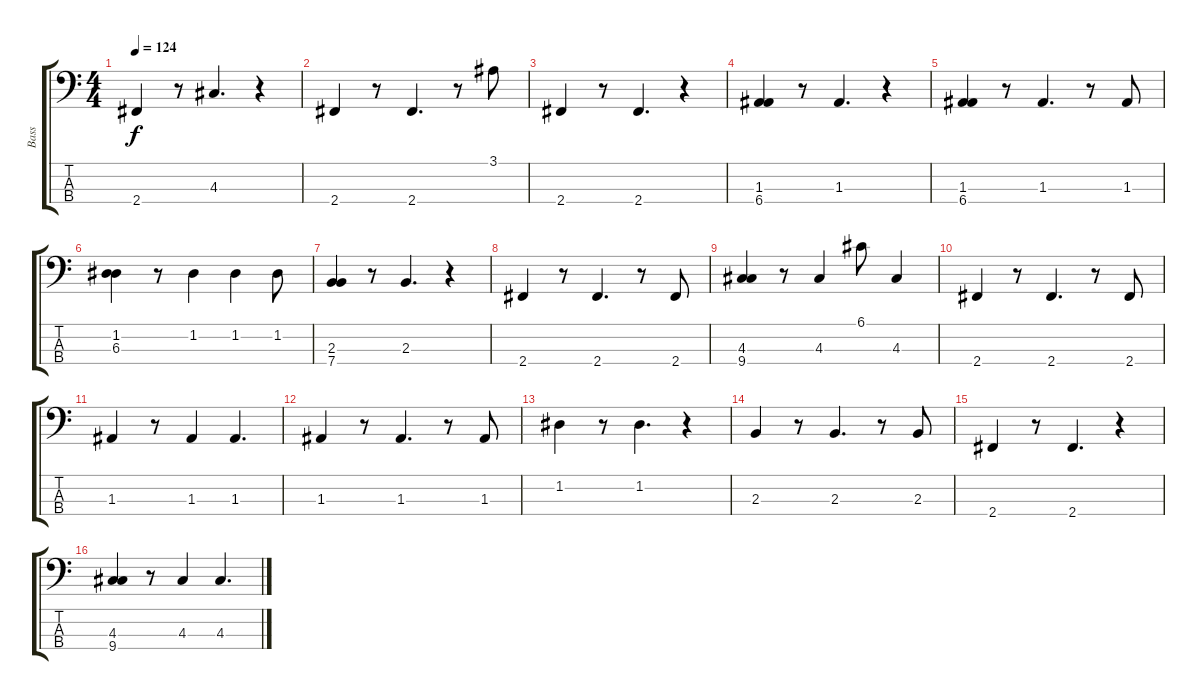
\track ("Bass" "Bass") {instrument electricbassfinger}
\staff {score tabs}
\tuning (G2 D2 A1 E1) {hide}
\ts (4 4)
\tempo 124
\clef f4
\ks c
2.4.4{dy f} r.8 4.3.4{d} r.4 |
2.4.4 r.8 2.4.4{d} r.8 3.1.8 |
2.4.4 r.8 2.4.4{d} r.4 |
(1.3 6.4).4 r.8 1.3.4{d} r.4 |
(1.3 6.4).4 r.8 1.3.4{d} r.8 1.3.8 |
(1.2 6.3).4 r.8 1.2.4 1.2.4 1.2.8 |
(2.3 7.4).4 r.8 2.3.4{d} r.4 |
2.4.4 r.8 2.4.4{d} r.8 2.4.8 |
(4.3 9.4).4 r.8 4.3.4 6.1.8 4.3.4 |
2.4.4 r.8 2.4.4{d} r.8 2.4.8 |
1.3.4 r.8 1.3.4 1.3.4{d} |
1.3.4 r.8 1.3.4{d} r.8 1.3.8 |
1.2.4 r.8 1.2.4{d} r.4 |
2.3.4 r.8 2.3.4{d} r.8 2.3.8 |
2.4.4 r.8 2.4.4{d} r.4 |
(4.3 9.4).4 r.8 4.3.4 4.3.4{d}
